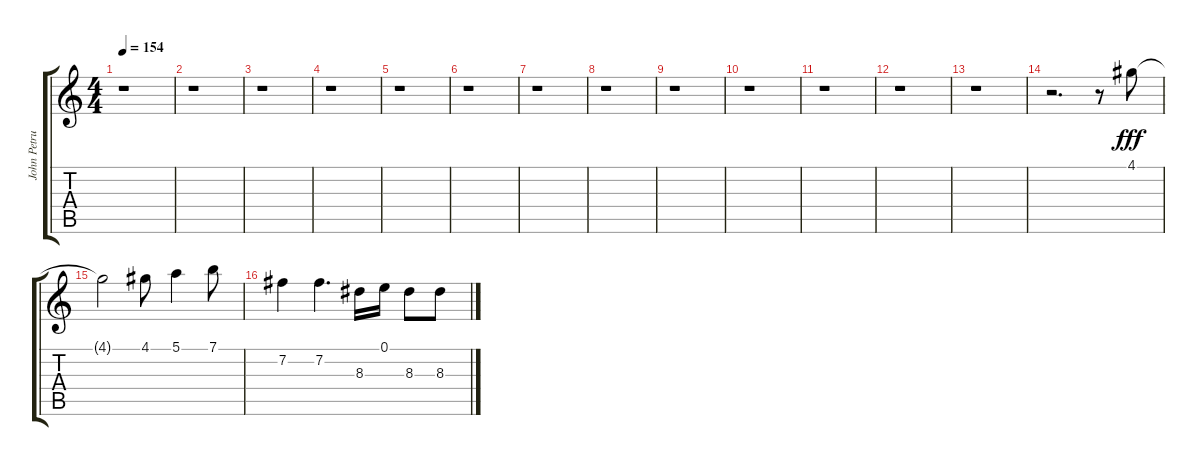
\track ("John Petrucci Overdub" "John Petru") {instrument distortionguitar}
\staff {score tabs}
\tuning (E4 B3 G3 D3 A2 E2) {hide}
\ts (4 4)
\tempo 154
\clef g2
\ks c
r.1{dy fff} |
r.1 |
r.1 |
r.1 |
r.1 |
r.1 |
r.1 |
r.1 |
r.1 |
r.1 |
r.1 |
r.1 |
r.1 |
r.2{d} r.8 4.1.8 |
4.1{t}.2 4.1.8 5.1.4 7.1.8 |
7.2.4 7.2.4{d} 8.3.16 0.1.16 8.3.8 8.3.8
